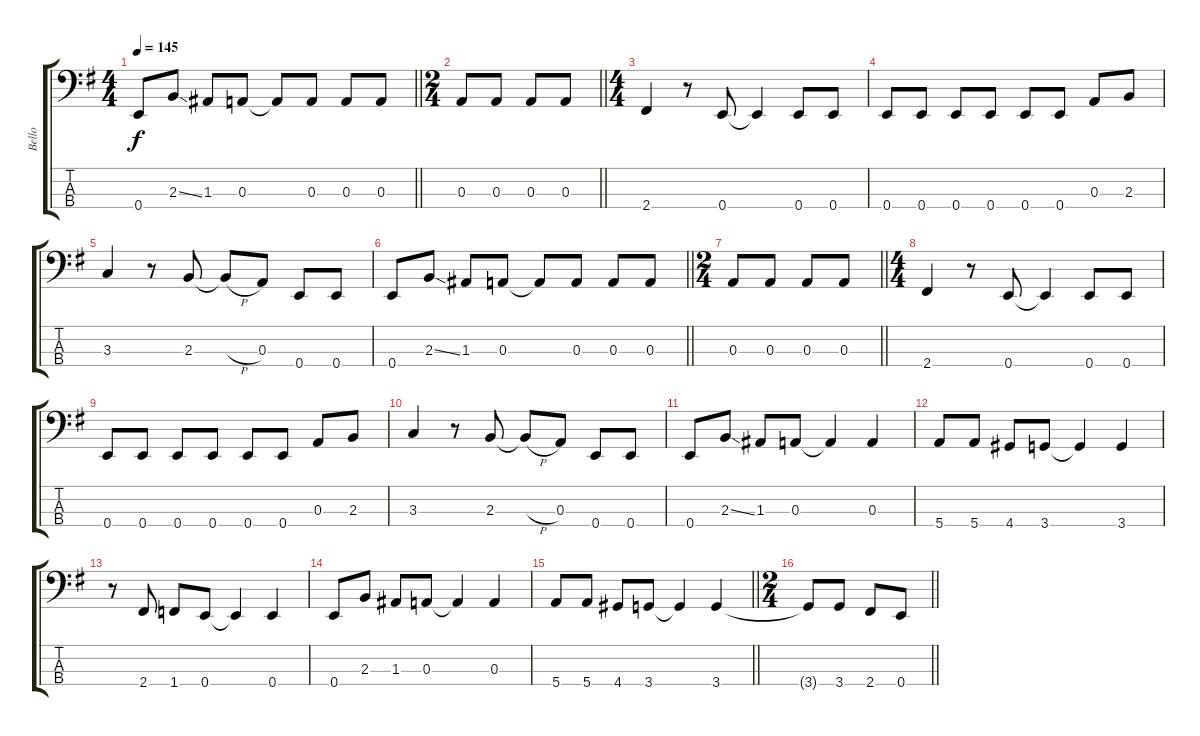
\track ("Bello" "Bello") {instrument electricbassfinger}
\staff {score tabs}
\tuning (G2 D2 A1 E1) {hide}
\ts (4 4)
\tempo 145
\clef f4
\barLineRight lightlight
\ks g
0.4.8{dy f} 2.3{ss}.8 1.3.8 0.3.8 0.3{t}.8 0.3.8 0.3.8 0.3.8 |
\ts (2 4)
\barLineRight lightlight
0.3.8 0.3.8 0.3.8 0.3.8 |
\ts (4 4)
2.4.4 r.8 0.4.8 0.4{t}.4 0.4.8 0.4.8 |
0.4.8 0.4.8 0.4.8 0.4.8 0.4.8 0.4.8 0.3.8 2.3.8 |
3.3.4 r.8 2.3.8 2.3{h t}.8 0.3.8 0.4.8 0.4.8 |
\barLineRight lightlight
0.4.8 2.3{ss}.8 1.3.8 0.3.8 0.3{t}.8 0.3.8 0.3.8 0.3.8 |
\ts (2 4)
\barLineRight lightlight
0.3.8 0.3.8 0.3.8 0.3.8 |
\ts (4 4)
2.4.4 r.8 0.4.8 0.4{t}.4 0.4.8 0.4.8 |
0.4.8 0.4.8 0.4.8 0.4.8 0.4.8 0.4.8 0.3.8 2.3.8 |
3.3.4 r.8 2.3.8 2.3{h t}.8 0.3.8 0.4.8 0.4.8 |
0.4.8 2.3{ss}.8 1.3.8 0.3.8 0.3{t}.4 0.3.4 |
5.4.8 5.4.8 4.4.8 3.4.8 3.4{t}.4 3.4.4 |
r.8 2.4.8 1.4.8 0.4.8 0.4{t}.4 0.4.4 |
0.4.8 2.3.8 1.3.8 0.3.8 0.3{t}.4 0.3.4 |
\barLineRight lightlight
5.4.8 5.4.8 4.4.8 3.4.8 3.4{t}.4 3.4.4 |
\ts (2 4)
\barLineRight lightlight
3.4{t}.8 3.4.8 2.4.8 0.4.8
